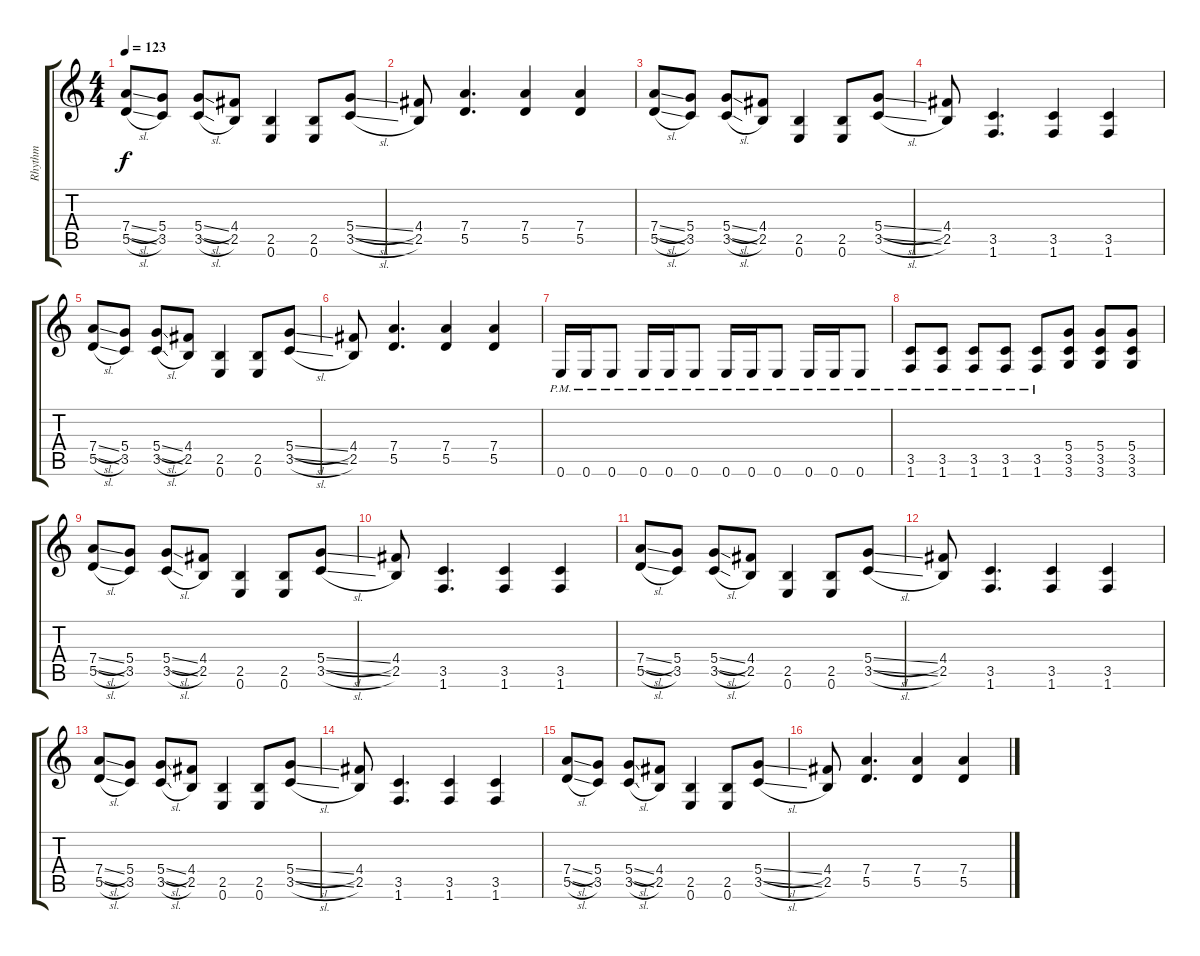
\track ("Rhythm" "Rhythm") {instrument distortionguitar}
\staff {score tabs}
\tuning (E4 B3 G3 D3 A2 E2) {hide}
\ts (4 4)
\tempo 123
\clef g2
\ks c
(7.4{sl} 5.5{sl}).8{dy f} (5.4 3.5).8 (5.4{sl} 3.5{sl}).8 (4.4 2.5).8 (2.5 0.6).4 (2.5 0.6).8 (5.4{sl} 3.5{sl}).8 |
(4.4 2.5).8 (7.4 5.5).4{d} (7.4 5.5).4 (7.4 5.5).4 |
(7.4{sl} 5.5{sl}).8 (5.4 3.5).8 (5.4{sl} 3.5{sl}).8 (4.4 2.5).8 (2.5 0.6).4 (2.5 0.6).8 (5.4{sl} 3.5{sl}).8 |
(4.4 2.5).8 (3.5 1.6).4{d} (3.5 1.6).4 (3.5 1.6).4 |
(7.4{sl} 5.5{sl}).8 (5.4 3.5).8 (5.4{sl} 3.5{sl}).8 (4.4 2.5).8 (2.5 0.6).4 (2.5 0.6).8 (5.4{sl} 3.5{sl}).8 |
(4.4 2.5).8 (7.4 5.5).4{d} (7.4 5.5).4 (7.4 5.5).4 |
0.6{pm}.16 0.6{pm}.16 0.6{pm}.8 0.6{pm}.16 0.6{pm}.16 0.6{pm}.8 0.6{pm}.16 0.6{pm}.16 0.6{pm}.8 0.6{pm}.16 0.6{pm}.16 0.6{pm}.8 |
(3.5{pm} 1.6{pm}).8 (3.5{pm} 1.6{pm}).8 (3.5{pm} 1.6{pm}).8 (3.5{pm} 1.6{pm}).8 (3.5{pm} 1.6{pm}).8 (5.4 3.5 3.6).8 (5.4 3.5 3.6).8 (5.4 3.5 3.6).8 |
(7.4{sl} 5.5{sl}).8 (5.4 3.5).8 (5.4{sl} 3.5{sl}).8 (4.4 2.5).8 (2.5 0.6).4 (2.5 0.6).8 (5.4{sl} 3.5{sl}).8 |
(4.4 2.5).8 (3.5 1.6).4{d} (3.5 1.6).4 (3.5 1.6).4 |
(7.4{sl} 5.5{sl}).8 (5.4 3.5).8 (5.4{sl} 3.5{sl}).8 (4.4 2.5).8 (2.5 0.6).4 (2.5 0.6).8 (5.4{sl} 3.5{sl}).8 |
(4.4 2.5).8 (3.5 1.6).4{d} (3.5 1.6).4 (3.5 1.6).4 |
(7.4{sl} 5.5{sl}).8 (5.4 3.5).8 (5.4{sl} 3.5{sl}).8 (4.4 2.5).8 (2.5 0.6).4 (2.5 0.6).8 (5.4{sl} 3.5{sl}).8 |
(4.4 2.5).8 (3.5 1.6).4{d} (3.5 1.6).4 (3.5 1.6).4 |
(7.4{sl} 5.5{sl}).8 (5.4 3.5).8 (5.4{sl} 3.5{sl}).8 (4.4 2.5).8 (2.5 0.6).4 (2.5 0.6).8 (5.4{sl} 3.5{sl}).8 |
(4.4 2.5).8 (7.4 5.5).4{d} (7.4 5.5).4 (7.4 5.5).4
